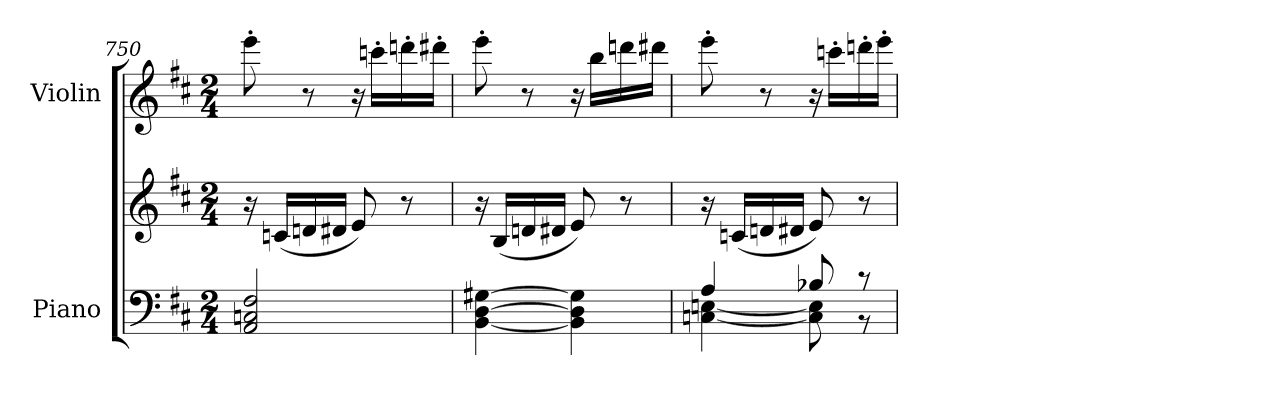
**kern	**kern	**kern	**dynam
*part2	*part2	*part1	*part1
*staff3	*staff2	*staff1	*staff1
*I"Piano	*	*I"Violin	*
*I'Pno.	*	*I'Vln.	*
*clefF4	*clefG2	*clefG2	*
*k[f#c#]	*k[f#c#]	*k[f#c#]	*
*M2/4	*M2/4	*M2/4	*
=750	=750	=750	=750
2AA/ 2Cn/ 2F#/	16r	8eee'\	.
.	(16cn/LL	.	.
.	16dn/	8r	.
.	16d#X/JJ	.	.
.	8e/)	16r	.
.	.	16cccn'\LL	.
.	8r	16dddn'\	.
.	.	16ddd#X'\JJ	.
=751	=751	=751	=751
[4BB\ [4D\ [4G#X\	16r	8eee'\	.
.	(16B/LL	.	.
.	16dn/	8r	.
.	16d#X/JJ	.	.
4BB\] 4D\] 4G#\]	8e/)	16r	.
.	.	16bb\LL	.
.	8r	16dddn\	.
.	.	16ddd#X\JJ	.
!!LO:LB:g=z
=752	=752	=752	=752
*^	*	*	*
4A/	[4Cn\ [4En\	16r	8eee'\	.
.	.	(16cn/LL	.	.
.	.	16dn/	8r	.
.	.	16d#X/JJ	.	.
8B-X/	8C\] 8E\]	8e/)	16r	.
!	!	!	!	!LO:DY:b
!	!	!	!	!LO:DY:n=1:b
.	.	.	16cccn'\LL	p mp
8r	8r	8r	16dddn'\	.
.	.	.	16eee'\JJ	.
*v	*v	*	*	*
=	=	=	=
*-	*-	*-	*-
